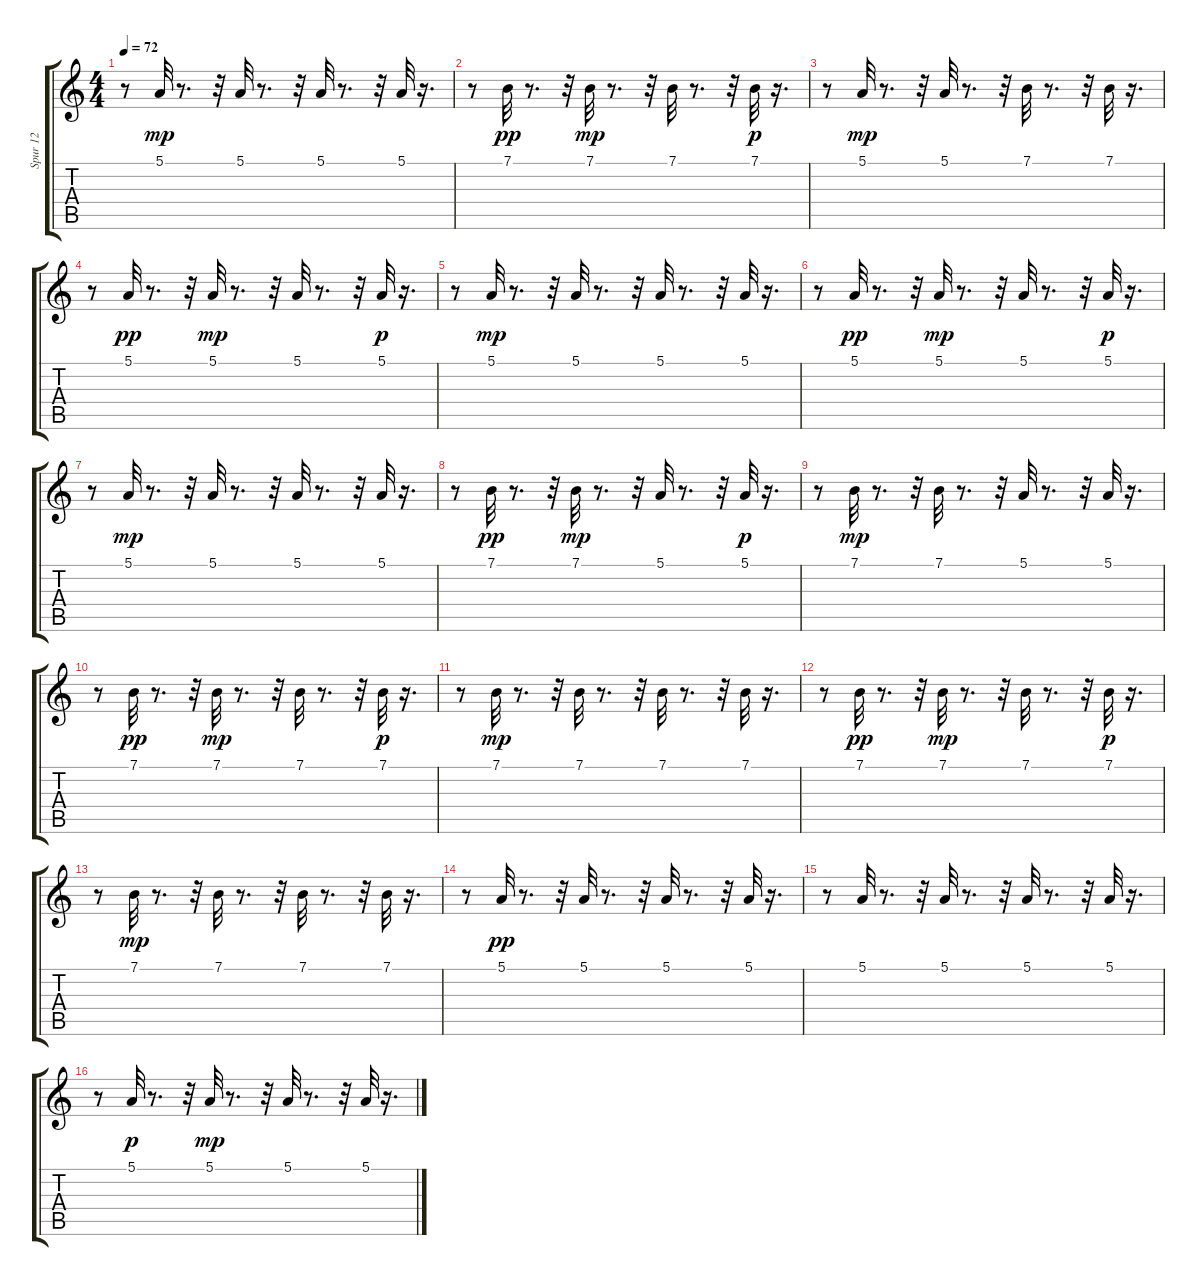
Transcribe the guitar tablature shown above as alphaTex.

\track ("Spur 12" "Spur 12") {instrument pizzicatostrings}
\staff {score tabs}
\tuning (E4 B3 G3 D3 A2 E2) {hide}
\ts (4 4)
\tempo 72
\clef g2
\ks c
r.8{dy p} 5.1.32{dy mp} r.8{d} r.32 5.1.32 r.8{d} r.32 5.1.32 r.8{d} r.32 5.1.32 r.16{d} |
r.8 7.1.32{dy pp} r.8{d} r.32 7.1.32{dy mp} r.8{d} r.32 7.1.32 r.8{d} r.32 7.1.32{dy p} r.16{d} |
r.8 5.1.32{dy mp} r.8{d} r.32 5.1.32 r.8{d} r.32 7.1.32 r.8{d} r.32 7.1.32 r.16{d} |
r.8 5.1.32{dy pp} r.8{d} r.32 5.1.32{dy mp} r.8{d} r.32 5.1.32 r.8{d} r.32 5.1.32{dy p} r.16{d} |
r.8 5.1.32{dy mp} r.8{d} r.32 5.1.32 r.8{d} r.32 5.1.32 r.8{d} r.32 5.1.32 r.16{d} |
r.8 5.1.32{dy pp} r.8{d} r.32 5.1.32{dy mp} r.8{d} r.32 5.1.32 r.8{d} r.32 5.1.32{dy p} r.16{d} |
r.8 5.1.32{dy mp} r.8{d} r.32 5.1.32 r.8{d} r.32 5.1.32 r.8{d} r.32 5.1.32 r.16{d} |
r.8 7.1.32{dy pp} r.8{d} r.32 7.1.32{dy mp} r.8{d} r.32 5.1.32 r.8{d} r.32 5.1.32{dy p} r.16{d} |
r.8 7.1.32{dy mp} r.8{d} r.32 7.1.32 r.8{d} r.32 5.1.32 r.8{d} r.32 5.1.32 r.16{d} |
r.8 7.1.32{dy pp} r.8{d} r.32 7.1.32{dy mp} r.8{d} r.32 7.1.32 r.8{d} r.32 7.1.32{dy p} r.16{d} |
r.8 7.1.32{dy mp} r.8{d} r.32 7.1.32 r.8{d} r.32 7.1.32 r.8{d} r.32 7.1.32 r.16{d} |
r.8 7.1.32{dy pp} r.8{d} r.32 7.1.32{dy mp} r.8{d} r.32 7.1.32 r.8{d} r.32 7.1.32{dy p} r.16{d} |
r.8 7.1.32{dy mp} r.8{d} r.32 7.1.32 r.8{d} r.32 7.1.32 r.8{d} r.32 7.1.32 r.16{d} |
r.8 5.1.32{dy pp} r.8{d} r.32 5.1.32 r.8{d} r.32 5.1.32 r.8{d} r.32 5.1.32 r.16{d} |
r.8 5.1.32 r.8{d} r.32 5.1.32 r.8{d} r.32 5.1.32 r.8{d} r.32 5.1.32 r.16{d} |
r.8 5.1.32{dy p} r.8{d} r.32 5.1.32{dy mp} r.8{d} r.32 5.1.32 r.8{d} r.32 5.1.32 r.16{d}
